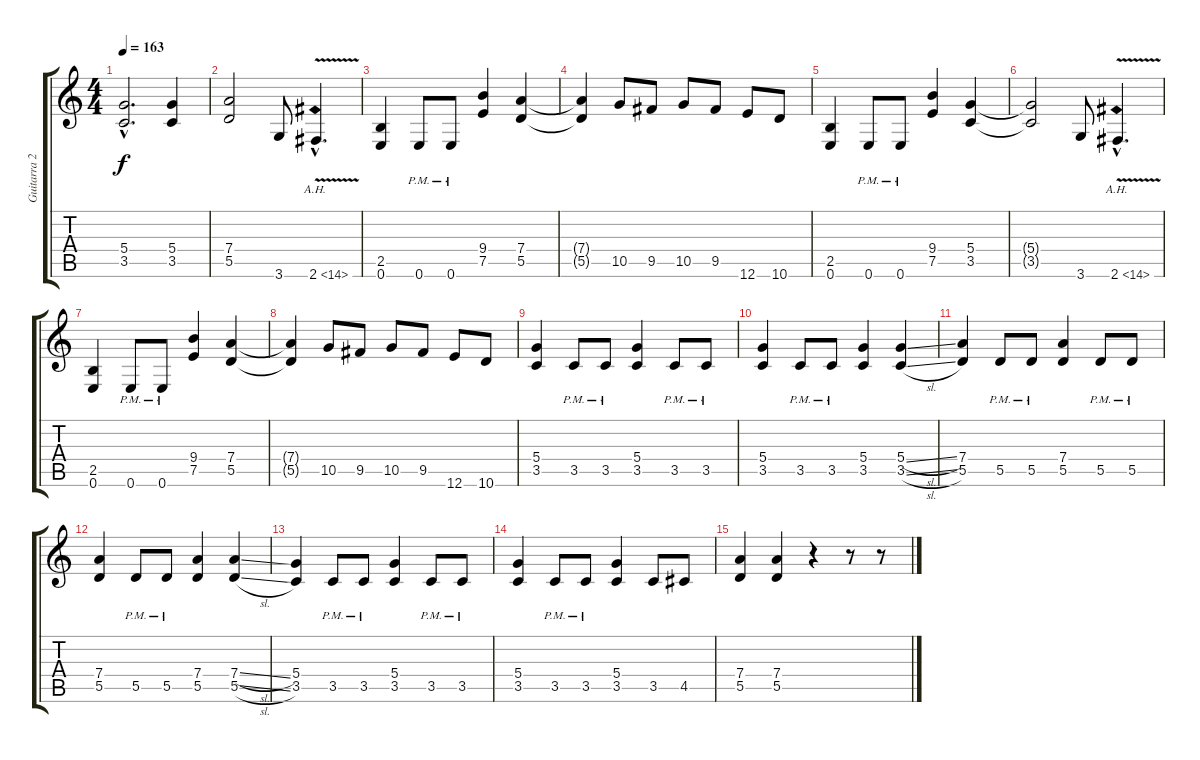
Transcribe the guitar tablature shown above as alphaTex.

\track ("Guitarra 2" "Guitarra 2") {instrument overdrivenguitar}
\staff {score tabs}
\tuning (E4 B3 G3 D3 A2 E2) {hide}
\ts (4 4)
\tempo 163
\clef g2
\ks c
(5.4{hac} 3.5{hac}).2{d dy f} (5.4 3.5).4 |
(7.4 5.5).2 3.6.8 2.6{ah 12 v hac}.4{d} |
(2.5 0.6).4{instrument distortionguitar} 0.6{pm}.8 0.6{pm}.8 (9.4 7.5).4 (7.4 5.5).4 |
(7.4{t} 5.5{t}).4 10.5.8 9.5.8 10.5.8 9.5.8 12.6.8 10.6.8 |
(2.5 0.6).4 0.6{pm}.8 0.6{pm}.8 (9.4 7.5).4 (5.4 3.5).4 |
(5.4{t} 3.5{t}).2 3.6.8 2.6{ah 12 v hac}.4{d} |
(2.5 0.6).4{instrument distortionguitar} 0.6{pm}.8 0.6{pm}.8 (9.4 7.5).4 (7.4 5.5).4 |
(7.4{t} 5.5{t}).4 10.5.8 9.5.8 10.5.8 9.5.8 12.6.8 10.6.8 |
(5.4 3.5).4 3.5{pm}.8 3.5{pm}.8 (5.4 3.5).4 3.5{pm}.8 3.5{pm}.8 |
(5.4 3.5).4 3.5{pm}.8 3.5{pm}.8 (5.4 3.5).4 (5.4{sl} 3.5{sl}).4 |
(7.4 5.5).4 5.5{pm}.8 5.5{pm}.8 (7.4 5.5).4 5.5{pm}.8 5.5{pm}.8 |
(7.4 5.5).4 5.5{pm}.8 5.5{pm}.8 (7.4 5.5).4 (7.4{sl} 5.5{sl}).4 |
(5.4 3.5).4 3.5{pm}.8 3.5{pm}.8 (5.4 3.5).4 3.5{pm}.8 3.5{pm}.8 |
(5.4 3.5).4 3.5{pm}.8 3.5{pm}.8 (5.4 3.5).4 3.5.8 4.5.8 |
(7.4 5.5).4 (7.4 5.5).4 r.4 r.8 r.8
